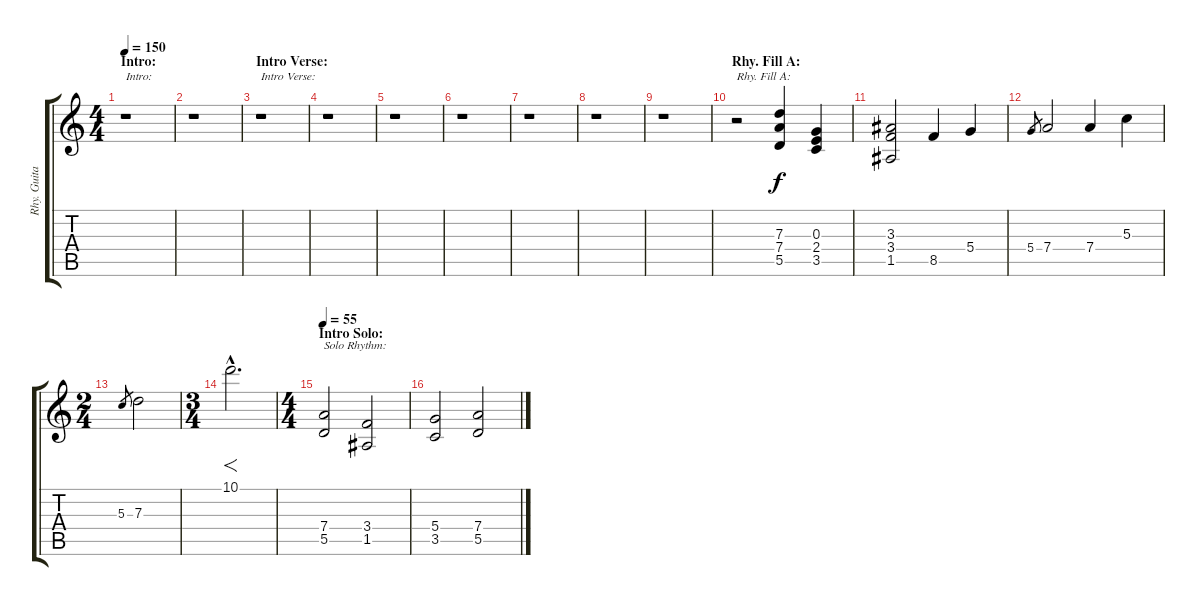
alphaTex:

\track ("Rhy. Guitar 1" "Rhy. Guita") {instrument distortionguitar}
\staff {score tabs}
\tuning (E4 B3 G3 D3 A2 E2) {hide}
\ts (4 4)
\section ("" "Intro:")
\tempo 150
\tempo 50
\tempo 150
\clef g2
\ks c
r.1{txt "Intro:" dy f instrument distortionguitar} |
r.1 |
\section ("" "Intro Verse:")
r.1{txt "Intro Verse:"} |
r.1 |
r.1 |
r.1 |
r.1 |
r.1 |
r.1 |
\section ("" "Rhy. Fill A:")
r.2{txt "Rhy. Fill A:"} (7.3 7.4 5.5).4 (0.3 2.4 3.5).4 |
(3.3 3.4 1.5).2 8.5.4 5.4.4 |
5.4.8{gr} 7.4.2 7.4.4 5.3.4 |
\ts (2 4)
5.3.8{gr} 7.3.2 |
\ts (3 4)
10.1{hac}.2{f d} |
\ts (4 4)
\section ("" "Intro Solo:")
\tempo 55
(7.4 5.5).2{txt "Solo Rhythm:"} (3.4 1.5).2 |
(5.4 3.5).2 (7.4 5.5).2
